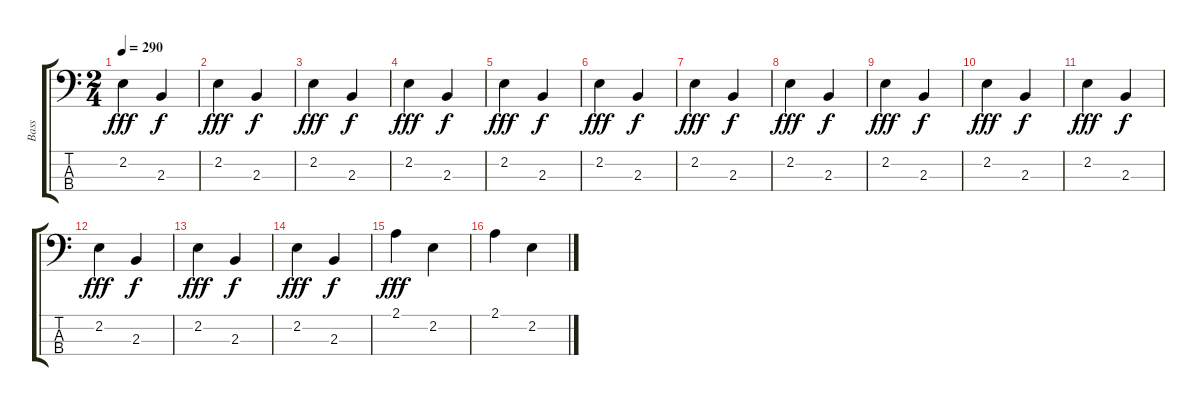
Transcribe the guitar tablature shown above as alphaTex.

\track ("Bass" "Bass") {instrument acousticbass}
\staff {score tabs}
\tuning (G2 D2 A1 E1) {hide}
\ts (2 4)
\tempo 290
\clef f4
\ks c
2.2.4{dy fff} 2.3.4{dy f} |
2.2.4{dy fff} 2.3.4{dy f} |
2.2.4{dy fff} 2.3.4{dy f} |
2.2.4{dy fff} 2.3.4{dy f} |
2.2.4{dy fff} 2.3.4{dy f} |
2.2.4{dy fff} 2.3.4{dy f} |
2.2.4{dy fff} 2.3.4{dy f} |
2.2.4{dy fff} 2.3.4{dy f} |
2.2.4{dy fff} 2.3.4{dy f} |
2.2.4{dy fff} 2.3.4{dy f} |
2.2.4{dy fff} 2.3.4{dy f} |
2.2.4{dy fff} 2.3.4{dy f} |
2.2.4{dy fff} 2.3.4{dy f} |
2.2.4{dy fff} 2.3.4{dy f} |
2.1.4{dy fff} 2.2.4 |
2.1.4 2.2.4
